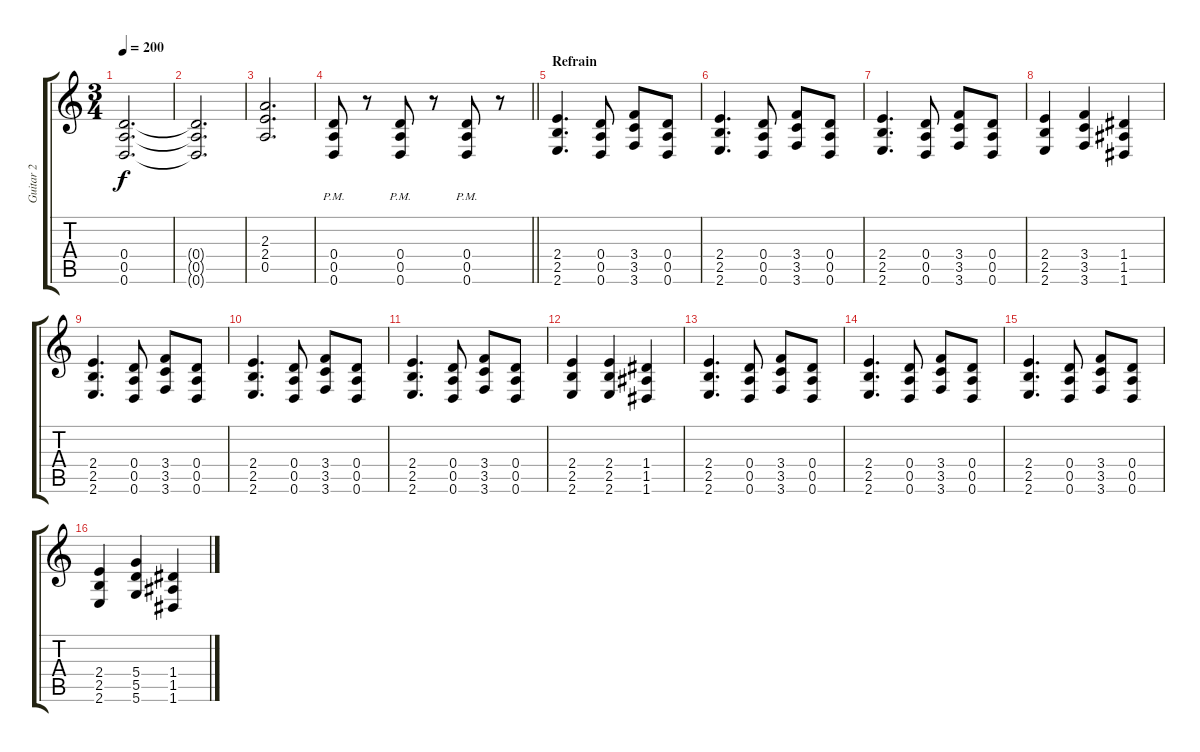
\track ("Guitar 2" "Guitar 2") {instrument distortionguitar}
\staff {score tabs}
\tuning (E4 B3 G3 D3 A2 D2) {hide}
\ts (3 4)
\tempo 200
\clef g2
\ks c
(0.4 0.5 0.6).2{d dy f} |
(0.4{t} 0.5{t} 0.6{t}).2{d} |
(2.3 2.4 0.5).2{d} |
\barLineRight lightlight
(0.4{pm} 0.5{pm} 0.6{pm}).8 r.8 (0.4{pm} 0.5{pm} 0.6{pm}).8 r.8 (0.4{pm} 0.5{pm} 0.6{pm}).8 r.8 |
\section ("" "Refrain")
(2.4 2.5 2.6).4{d} (0.4 0.5 0.6).8 (3.4 3.5 3.6).8 (0.4 0.5 0.6).8 |
(2.4 2.5 2.6).4{d} (0.4 0.5 0.6).8 (3.4 3.5 3.6).8 (0.4 0.5 0.6).8 |
(2.4 2.5 2.6).4{d} (0.4 0.5 0.6).8 (3.4 3.5 3.6).8 (0.4 0.5 0.6).8 |
(2.4 2.5 2.6).4 (3.4 3.5 3.6).4 (1.4 1.5 1.6).4 |
(2.4 2.5 2.6).4{d} (0.4 0.5 0.6).8 (3.4 3.5 3.6).8 (0.4 0.5 0.6).8 |
(2.4 2.5 2.6).4{d} (0.4 0.5 0.6).8 (3.4 3.5 3.6).8 (0.4 0.5 0.6).8 |
(2.4 2.5 2.6).4{d} (0.4 0.5 0.6).8 (3.4 3.5 3.6).8 (0.4 0.5 0.6).8 |
(2.4 2.5 2.6).4 (2.4 2.5 2.6).4 (1.4 1.5 1.6).4 |
(2.4 2.5 2.6).4{d} (0.4 0.5 0.6).8 (3.4 3.5 3.6).8 (0.4 0.5 0.6).8 |
(2.4 2.5 2.6).4{d} (0.4 0.5 0.6).8 (3.4 3.5 3.6).8 (0.4 0.5 0.6).8 |
(2.4 2.5 2.6).4{d} (0.4 0.5 0.6).8 (3.4 3.5 3.6).8 (0.4 0.5 0.6).8 |
(2.4 2.5 2.6).4 (5.4 5.5 5.6).4 (1.4 1.5 1.6).4
